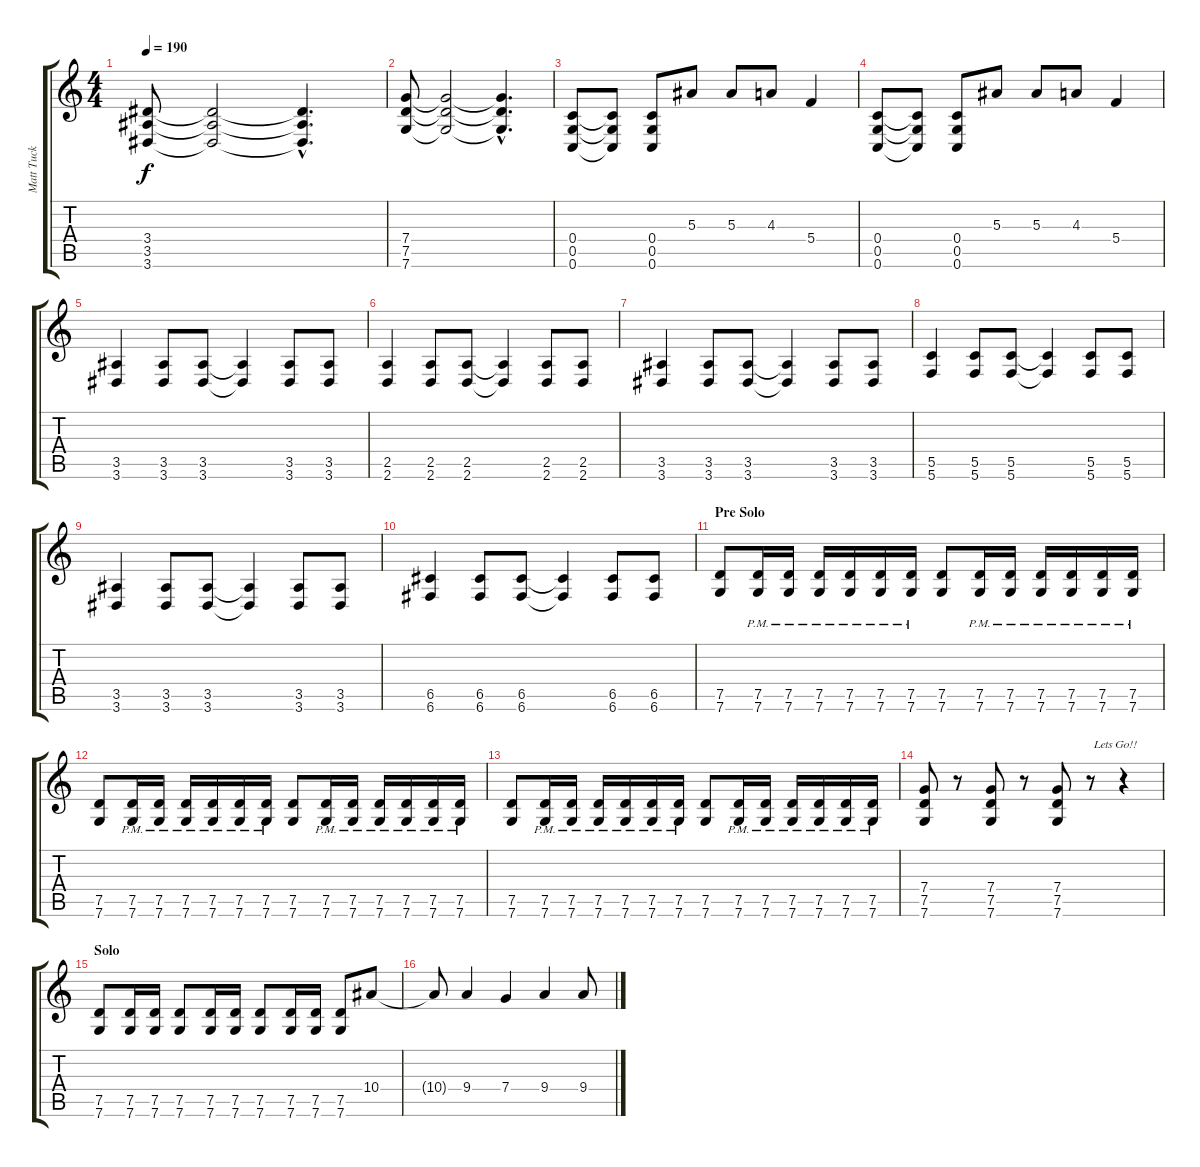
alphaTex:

\track ("Matt Tuck" "Matt Tuck") {instrument distortionguitar}
\staff {score tabs}
\tuning (D4 A3 F3 C3 G2 C2) {hide}
\ts (4 4)
\tempo 190
\clef g2
\ks c
(3.4 3.5 3.6).8{dy f} (3.4{t} 3.5{t} 3.6{t}).2 (3.4{hac t} 3.5{hac t} 3.6{hac t}).4{d} |
(7.4 7.5 7.6).8 (7.4{t} 7.5{t} 7.6{t}).2 (7.4{hac t} 7.5{hac t} 7.6{hac t}).4{d} |
(0.4 0.5 0.6).8 (0.4{t} 0.5{t} 0.6{t}).8 (0.4 0.5 0.6).8 5.3.8 5.3.8 4.3.8 5.4.4 |
(0.4 0.5 0.6).8 (0.4{t} 0.5{t} 0.6{t}).8 (0.4 0.5 0.6).8 5.3.8 5.3.8 4.3.8 5.4.4 |
(3.5 3.6).4 (3.5 3.6).8 (3.5 3.6).8 (3.5{t} 3.6{t}).4 (3.5 3.6).8 (3.5 3.6).8 |
(2.5 2.6).4 (2.5 2.6).8 (2.5 2.6).8 (2.5{t} 2.6{t}).4 (2.5 2.6).8 (2.5 2.6).8 |
(3.5 3.6).4 (3.5 3.6).8 (3.5 3.6).8 (3.5{t} 3.6{t}).4 (3.5 3.6).8 (3.5 3.6).8 |
(5.5 5.6).4 (5.5 5.6).8 (5.5 5.6).8 (5.5{t} 5.6{t}).4 (5.5 5.6).8 (5.5 5.6).8 |
(3.5 3.6).4 (3.5 3.6).8 (3.5 3.6).8 (3.5{t} 3.6{t}).4 (3.5 3.6).8 (3.5 3.6).8 |
(6.5 6.6).4 (6.5 6.6).8 (6.5 6.6).8 (6.5{t} 6.6{t}).4 (6.5 6.6).8 (6.5 6.6).8 |
\section ("" "Pre Solo")
(7.5 7.6).8 (7.5{pm} 7.6{pm}).16 (7.5{pm} 7.6{pm}).16 (7.5{pm} 7.6{pm}).16 (7.5{pm} 7.6{pm}).16 (7.5{pm} 7.6{pm}).16 (7.5{pm} 7.6{pm}).16 (7.5 7.6).8 (7.5{pm} 7.6{pm}).16 (7.5{pm} 7.6{pm}).16 (7.5{pm} 7.6{pm}).16 (7.5{pm} 7.6{pm}).16 (7.5{pm} 7.6{pm}).16 (7.5{pm} 7.6{pm}).16 |
(7.5 7.6).8 (7.5{pm} 7.6{pm}).16 (7.5{pm} 7.6{pm}).16 (7.5{pm} 7.6{pm}).16 (7.5{pm} 7.6{pm}).16 (7.5{pm} 7.6{pm}).16 (7.5{pm} 7.6{pm}).16 (7.5 7.6).8 (7.5{pm} 7.6{pm}).16 (7.5{pm} 7.6{pm}).16 (7.5{pm} 7.6{pm}).16 (7.5{pm} 7.6{pm}).16 (7.5{pm} 7.6{pm}).16 (7.5{pm} 7.6{pm}).16 |
(7.5 7.6).8 (7.5{pm} 7.6{pm}).16 (7.5{pm} 7.6{pm}).16 (7.5{pm} 7.6{pm}).16 (7.5{pm} 7.6{pm}).16 (7.5{pm} 7.6{pm}).16 (7.5{pm} 7.6{pm}).16 (7.5 7.6).8 (7.5{pm} 7.6{pm}).16 (7.5{pm} 7.6{pm}).16 (7.5{pm} 7.6{pm}).16 (7.5{pm} 7.6{pm}).16 (7.5{pm} 7.6{pm}).16 (7.5{pm} 7.6{pm}).16 |
(7.4 7.5 7.6).8 r.8 (7.4 7.5 7.6).8 r.8 (7.4 7.5 7.6).8 r.8{txt " Lets Go!!"} r.4 |
\section ("" "Solo")
(7.5 7.6).8 (7.5 7.6).16 (7.5 7.6).16 (7.5 7.6).8 (7.5 7.6).16 (7.5 7.6).16 (7.5 7.6).8 (7.5 7.6).16 (7.5 7.6).16 (7.5 7.6).8 10.4.8 |
10.4{t}.8 9.4.4 7.4.4 9.4.4 9.4.8
